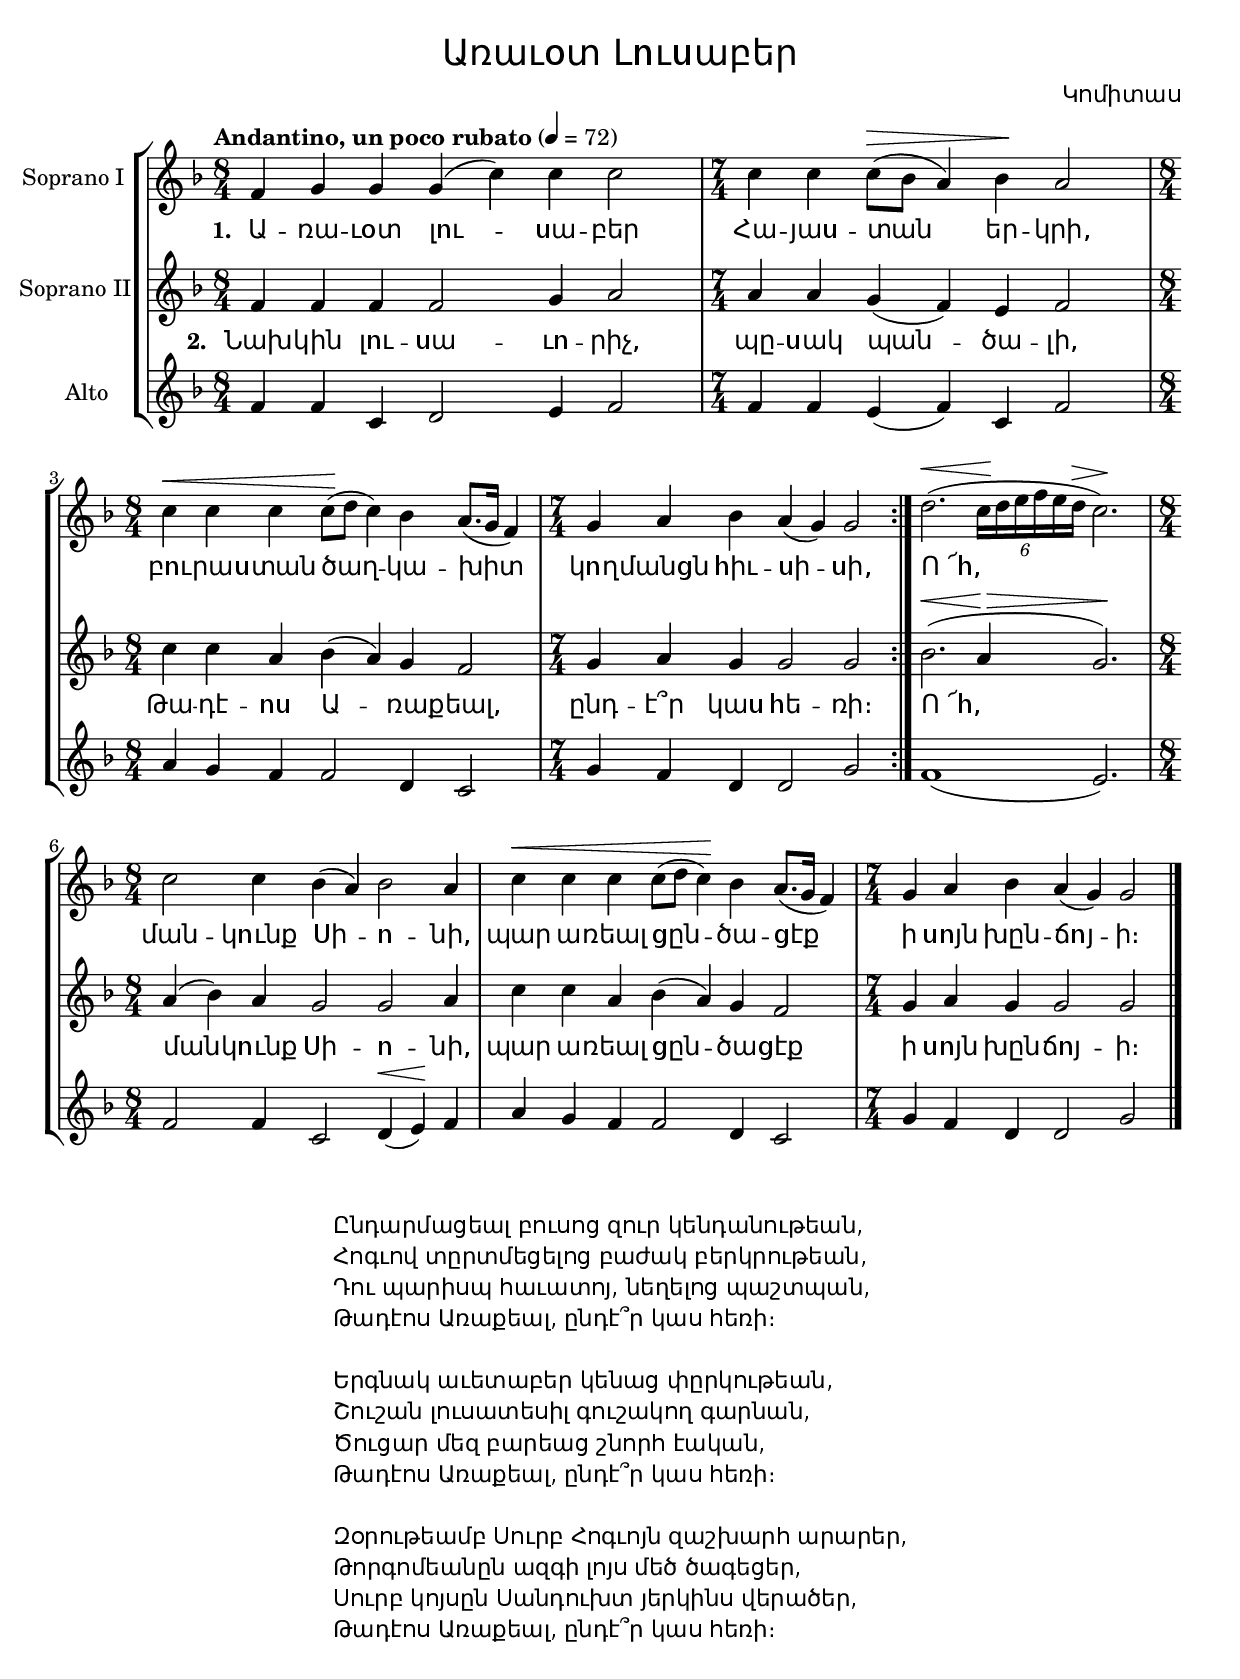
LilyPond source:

\version "2.18.2"
\version "2.18.2"

verseOther = \markup {
	\override #'(font-name . "Mshtakan")
	\fill-line{
	"" \column {
	"Ընդարմացեալ բուսոց զուր կենդանութեան,"
	"Հոգւով տըրտմեցելոց բաժակ բերկրութեան,"
	"Դու պարիսպ հաւատոյ, նեղելոց պաշտպան,"
	"Թադէոս Առաքեալ, ընդէ՞ր կաս հեռի։"
	" "
	"Երգնակ աւետաբեր կենաց փըրկութեան,"
	"Շուշան լուսատեսիլ գուշակող գարնան,"
	"Ծուցար մեզ բարեաց շնորհ էական,"
	"Թադէոս Առաքեալ, ընդէ՞ր կաս հեռի։"
	" "
	"Զօրութեամբ Սուրբ Հոգւոյն զաշխարհ արարեր,"
	"Թորգոմեանըն ազգի լոյս մեծ ծագեցեր,"
	"Սուրբ կոյսըն Սանդուխտ յերկինս վերածեր,"
	"Թադէոս Առաքեալ, ընդէ՞ր կաս հեռի։"	
	} ""
	}
}


\version "2.18.2"

%{
Վերնագիր -- Առաւօտ Լուսաբեր
Հեղինակ -- Կոմիտաս
Ժանր -- Ժողովրդական
Տպագրող -- Ներսէս Արամեան
%}

\header {
	title = \markup { \override #'(font-name . "Mshtakan") "Առաւօտ Լուսաբեր"}
	composer = \markup { \override #'(font-name . "Mshtakan") "Կոմիտաս"}
}
 
\layout {
	\context {
		\Lyrics
		\override LyricText #'font-name = #"Mshtakan"
	}
}

\midi {
		\context {
			\Lyrics
			\remove "Lyric_performer"
		}
}

global = { \key f \major 
\clef "treble"}

sopranoOneMusic = \relative f' {
	\tempo "Andantino, un poco rubato" 4 = 72
	\time 8/4
	f4 g g g( c) c c2 

	\time 7/4
	c4 c c8^\>( bes a4) bes \! a2 \break

	\time 8/4
	c4^\< c c c8\!( d c4) bes a8. (g16 f4) 

	\time 7/4
	g a bes a( g) g2 \bar ":|." 
	d'2.^\< (\tuplet 6/4 {c16\! d e f e d^\>} c2.\!)

	\time 8/4
	c2 c4 bes( a) bes2 a4 | 
	c^\< c c c8( d c4\!) bes a8.( g16 f4) |
	
	\time 7/4
	g a bes a( g) g2 \bar "|."	
}

sopranoTwoMusic = \relative f' {
	\time 8/4
	f4 f f f2 g4 a2 

	\time 7/4
	a4 a g( f) e f2 

	\time 8/4
	c'4 c a bes( a) g f2

	\time 7/4
	g4 a g g2 g \bar ":|." 
	bes2.^\<( a4\!^\> g2.\!)

	\time 8/4
	a4( bes) a g2 g a4 | 
	c c a bes( a) g f2 |
	
	\time 7/4
	g4 a g g2 g \bar "|."	
}

altoMusic = \relative f' {
	\time 8/4
	f4 f c d2 e4 f2

	\time 7/4
	f4 f e( f) c f2

	\time 8/4
	a4 g f f2 d4 c2

	\time 7/4
	g'4 f d d2 g \bar ":|."
	f1( e2.)	

	\time 8/4
	f2 f4 c2 d4^\<( e\!) f | 
	a g f f2 d4 c2 |
	
	\time 7/4
	g'4 f d d2 g \bar "|."
}

verseOne = \lyricmode {
	\set stanza = #"1. "
	Ա -- ռա -- ւօտ լու -- սա -- բեր | 
	Հա -- յաս -- տան եր -- կրի, |
	բու -- րա -- ստան ծաղ -- կա -- խիտ |
	կող -- մանցն հիւ -- սի -- սի, |
	Ո_՜հ, |
	ման -- կունք Սի -- ո -- նի, |
	պար ա -- ռեալ ցըն -- ծա -- ցէք |
	ի սոյն խըն -- ճոյ -- ի։ 
	
}

verseTwo = \lyricmode {
	\set stanza = #"2. "
	Նախ -- կին լու -- սա -- ւո -- րիչ, |
	պը -- սակ պան -- ծա -- լի, |
	Թա -- դէ -- ոս Ա -- ռա -- քեալ, |
	ընդ -- է՞ր կաս հե -- ռի։ |
	Ո_՜հ, |
	ման -- կունք Սի -- ո -- նի, |
	պար ա -- ռեալ ցըն -- ծա -- ցէք |
	ի սոյն խըն -- ճոյ -- ի։ 
}

music = {
\new StaffGroup <<
	\tag #'score \tag #'sopranoOne \new Staff = "sopranoOne" <<
		\set Staff.instrumentName = #"Soprano I "
		\set Staff.midiInstrument = "flute"
		\new Voice = "sopranoOne" {
			\global
			\sopranoOneMusic
		}
	>>

	\tag #'score \tag #'sopranoOne \new Lyrics \lyricsto "sopranoOne" {
		\verseOne
	}
	
	\tag #'sopranoOne \new Lyrics \lyricsto "sopranoOne" {
		\verseTwo
	}
	

	\tag #'score \tag #'sopranoTwo \new Staff = "sopranoTwo" <<
		\set Staff.instrumentName = #"Soprano II"
		\set Staff.midiInstrument = "flute"
		\new Voice = "sopranoTwo" {
			\global
			\sopranoTwoMusic
		}
	>>
	
	\tag #'sopranoTwo \new Lyrics \lyricsto "sopranoTwo" {
		\verseOne
	}

	\tag #'score \tag #'sopranoTwo \new Lyrics \lyricsto "sopranoTwo" {
		\verseTwo
	}

	\tag #'score \tag #'alto \new Staff = "alto" {<<
	\set Staff.instrumentName = #"Alto"
	\set Staff.midiInstrument = "cello"
		\new Voice = "alto" {
			\global
			\altoMusic
		}
	>>}
	
	\tag #'alto \new Lyrics \lyricsto "alto" {
		\verseOne
	}
	
	\tag #'alto \new Lyrics \lyricsto "alto" {
		\verseTwo
	}
>>
}


\score {
	\keepWithTag #'score \music
	\layout{}
	\midi{}
}

\verseOther


